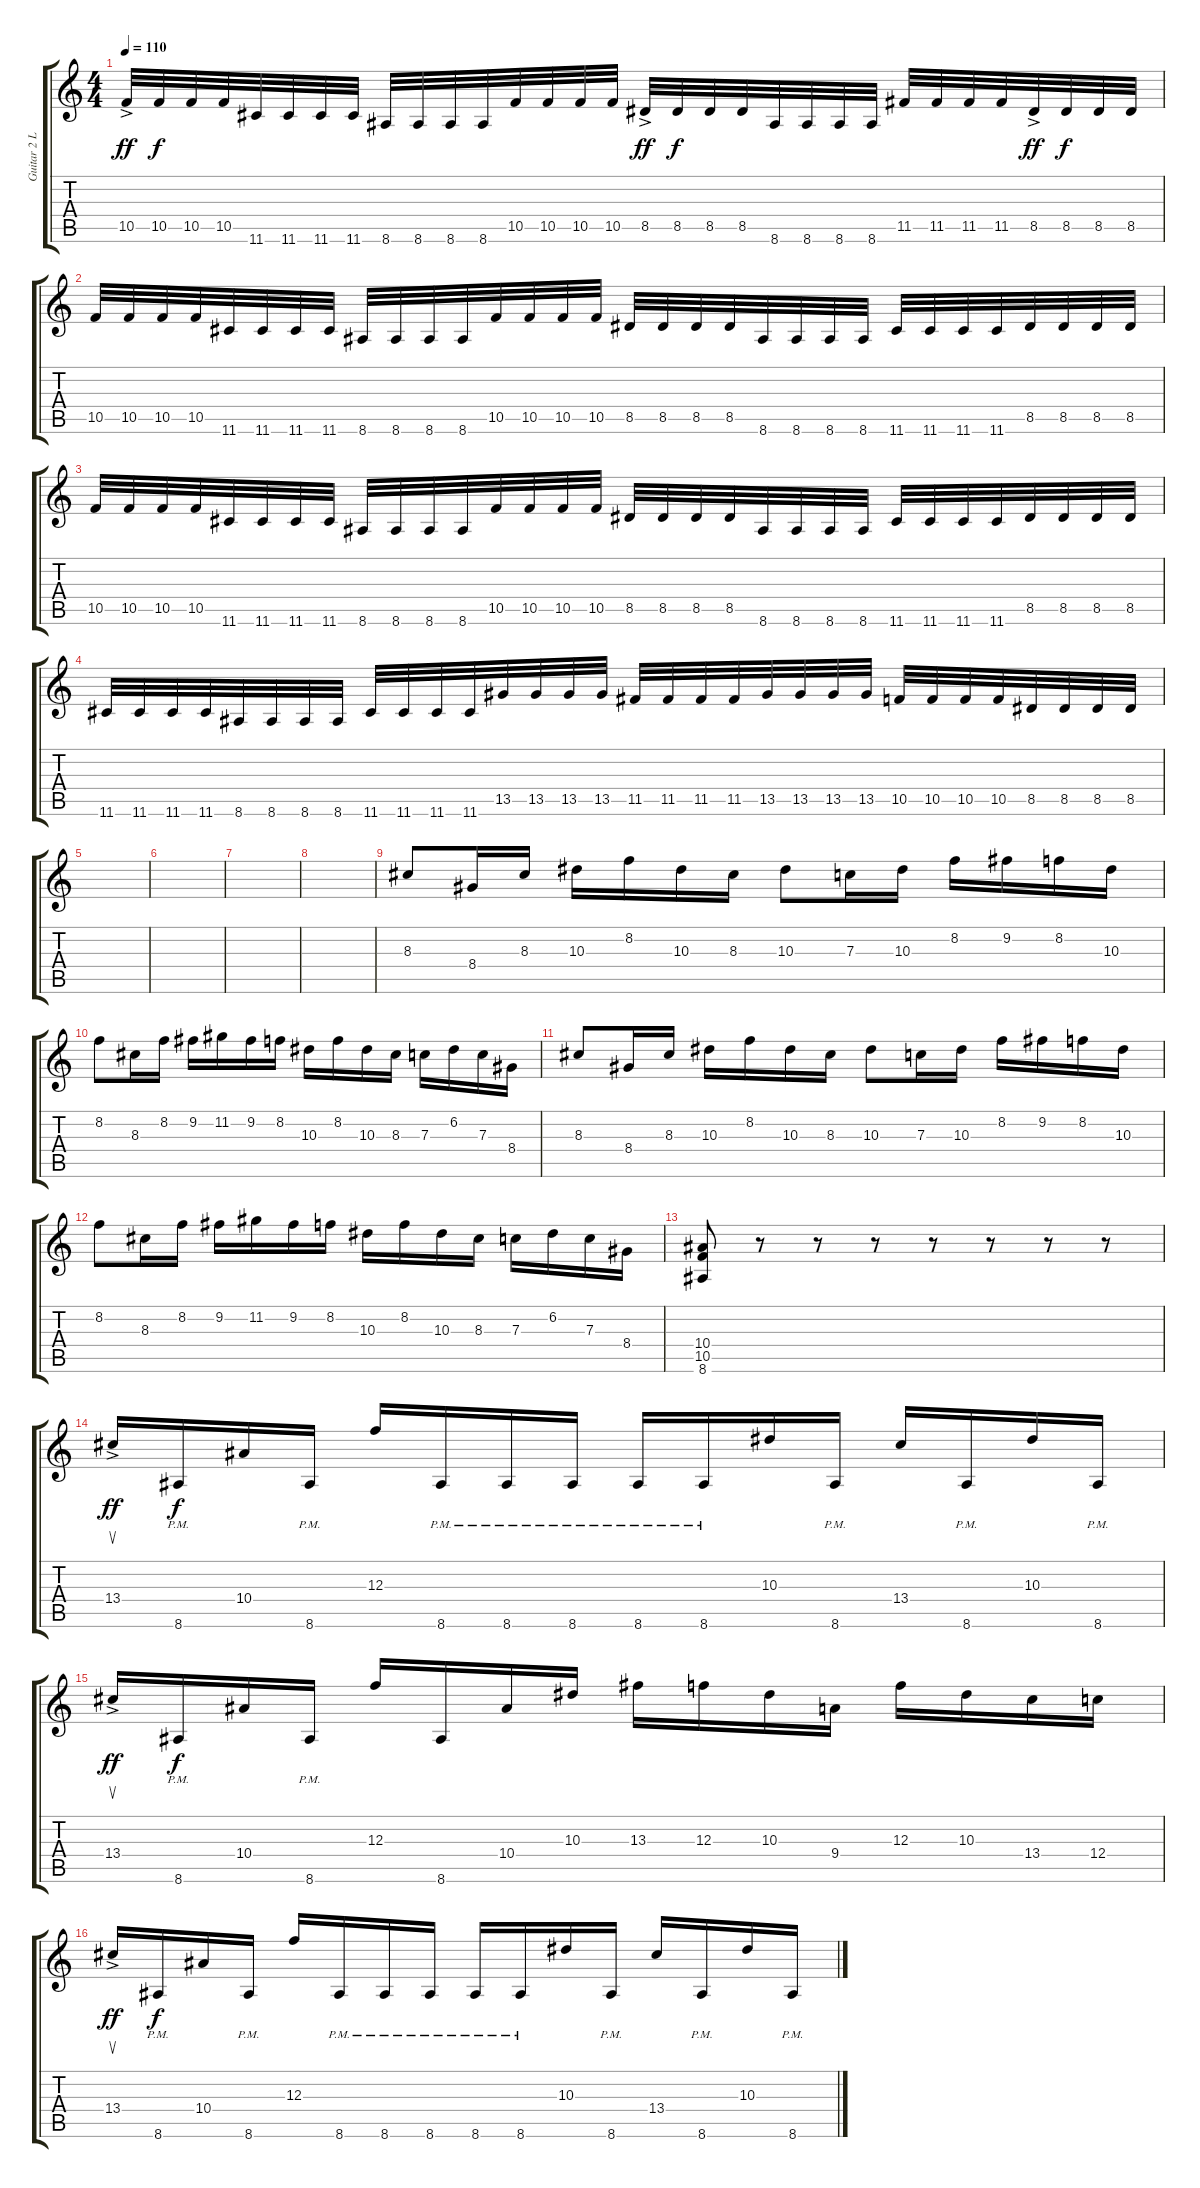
\track ("Guitar 2 Lead" "Guitar 2 L") {instrument distortionguitar}
\staff {score tabs}
\tuning (D4 A3 F3 C3 G2 D2) {hide}
\ts (4 4)
\tempo 110
\clef g2
\ks c
10.5{ac}.32{dy ff} 10.5.32{dy f} 10.5.32 10.5.32 11.6.32 11.6.32 11.6.32 11.6.32 8.6.32 8.6.32 8.6.32 8.6.32 10.5.32 10.5.32 10.5.32 10.5.32 8.5{ac}.32{dy ff} 8.5.32{dy f} 8.5.32 8.5.32 8.6.32 8.6.32 8.6.32 8.6.32 11.5.32 11.5.32 11.5.32 11.5.32 8.5{ac}.32{dy ff} 8.5.32{dy f} 8.5.32 8.5.32 |
10.5.32 10.5.32 10.5.32 10.5.32 11.6.32 11.6.32 11.6.32 11.6.32 8.6.32 8.6.32 8.6.32 8.6.32 10.5.32 10.5.32 10.5.32 10.5.32 8.5.32 8.5.32 8.5.32 8.5.32 8.6.32 8.6.32 8.6.32 8.6.32 11.6.32 11.6.32 11.6.32 11.6.32 8.5.32 8.5.32 8.5.32 8.5.32 |
10.5.32 10.5.32 10.5.32 10.5.32 11.6.32 11.6.32 11.6.32 11.6.32 8.6.32 8.6.32 8.6.32 8.6.32 10.5.32 10.5.32 10.5.32 10.5.32 8.5.32 8.5.32 8.5.32 8.5.32 8.6.32 8.6.32 8.6.32 8.6.32 11.6.32 11.6.32 11.6.32 11.6.32 8.5.32 8.5.32 8.5.32 8.5.32 |
11.6.32 11.6.32 11.6.32 11.6.32 8.6.32 8.6.32 8.6.32 8.6.32 11.6.32 11.6.32 11.6.32 11.6.32 13.5.32 13.5.32 13.5.32 13.5.32 11.5.32 11.5.32 11.5.32 11.5.32 13.5.32 13.5.32 13.5.32 13.5.32 10.5.32 10.5.32 10.5.32 10.5.32 8.5.32 8.5.32 8.5.32 8.5.32 |
|
|
|
|
8.3.8 8.4.16 8.3.16 10.3.16 8.2.16 10.3.16 8.3.16 10.3.8 7.3.16 10.3.16 8.2.16 9.2.16 8.2.16 10.3.16 |
8.2.8 8.3.16 8.2.16 9.2.16 11.2.16 9.2.16 8.2.16 10.3.16 8.2.16 10.3.16 8.3.16 7.3.16 6.2.16 7.3.16 8.4.16 |
8.3.8 8.4.16 8.3.16 10.3.16 8.2.16 10.3.16 8.3.16 10.3.8 7.3.16 10.3.16 8.2.16 9.2.16 8.2.16 10.3.16 |
8.2.8 8.3.16 8.2.16 9.2.16 11.2.16 9.2.16 8.2.16 10.3.16 8.2.16 10.3.16 8.3.16 7.3.16 6.2.16 7.3.16 8.4.16 |
(10.4 10.5 8.6).8 r.8 r.8 r.8 r.8 r.8 r.8 r.8 |
13.4{ac}.16{su dy ff} 8.6{pm}.16{dy f} 10.4.16 8.6{pm}.16 12.3.16 8.6{pm}.16 8.6{pm}.16 8.6{pm}.16 8.6{pm}.16 8.6{pm}.16 10.3.16 8.6{pm}.16 13.4.16 8.6{pm}.16 10.3.16 8.6{pm}.16 |
13.4{ac}.16{su dy ff} 8.6{pm}.16{dy f} 10.4.16 8.6{pm}.16 12.3.16 8.6.16 10.4.16 10.3.16 13.3.16 12.3.16 10.3.16 9.4.16 12.3.16 10.3.16 13.4.16 12.4.16 |
13.4{ac}.16{su dy ff} 8.6{pm}.16{dy f} 10.4.16 8.6{pm}.16 12.3.16 8.6{pm}.16 8.6{pm}.16 8.6{pm}.16 8.6{pm}.16 8.6{pm}.16 10.3.16 8.6{pm}.16 13.4.16 8.6{pm}.16 10.3.16 8.6{pm}.16
